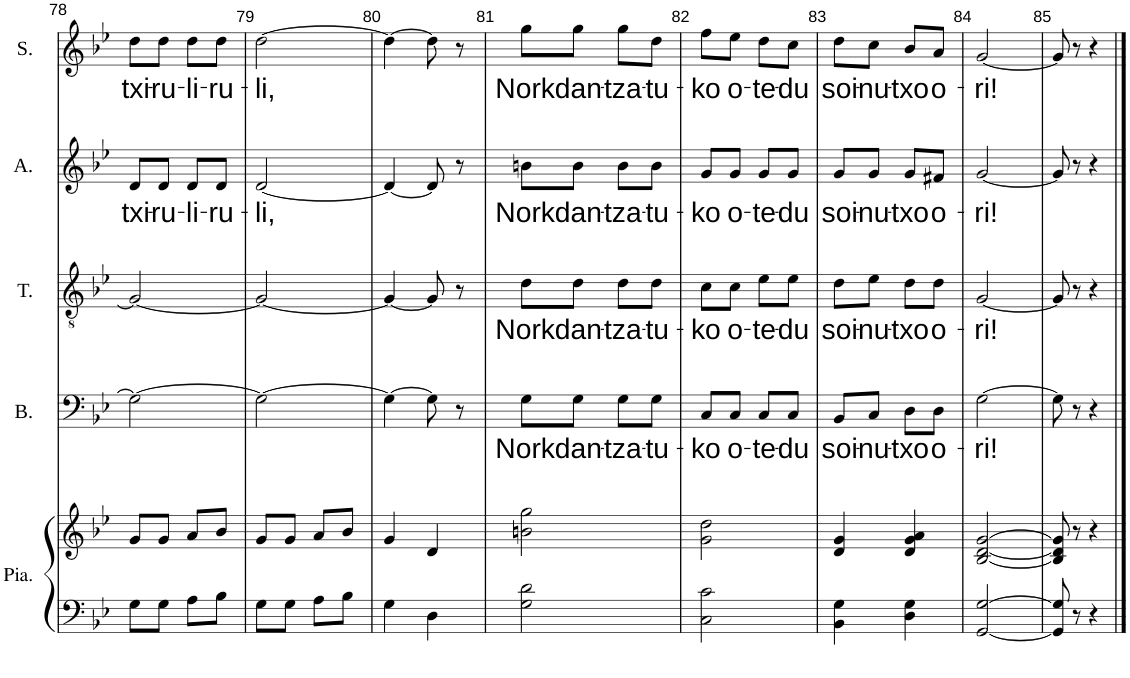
**kern	**kern	**kern	**text	**kern	**text	**kern	**text	**kern	**text
*part5	*part5	*part4	*part4	*part3	*part3	*part2	*part2	*part1	*part1
*staff6	*staff5	*staff4	*staff4	*staff3	*staff3	*staff2	*staff2	*staff1	*staff1
*I"Piano	*	*I"Basse	*	*I"Tenor	*	*I"Alto	*	*I"Soprano	*
*I'Pia.	*	*I'B.	*	*I'T.	*	*I'A.	*	*I'S.	*
!!LO:PB:g=z
*clefF4	*clefG2	*clefF4	*	*clefGv2	*	*clefG2	*	*clefG2	*
*k[b-e-]	*k[b-e-]	*k[b-e-]	*	*k[b-e-]	*	*k[b-e-]	*	*k[b-e-]	*
*M2/4	*M2/4	*M2/4	*	*M2/4	*	*M2/4	*	*M2/4	*
=78	=78	=78	=78	=78	=78	=78	=78	=78	=78
!	!	!	!	!	!	!	!LO:LY:b	!	!LO:LY:b
8G\L	8g/L	2G\_	.	2G/_	.	8d/L	txi-	8dd\L	txi-
!	!	!	!	!	!	!	!LO:LY:b	!	!LO:LY:b
8G\J	8g/J	.	.	.	.	8d/J	-ru-	8dd\J	-ru-
!	!	!	!	!	!	!	!LO:LY:b	!	!LO:LY:b
8A\L	8a/L	.	.	.	.	8d/L	-li-	8dd\L	-li-
!	!	!	!	!	!	!	!LO:LY:b	!	!LO:LY:b
8B-\J	8b-/J	.	.	.	.	8d/J	-ru-	8dd\J	-ru-
=79	=79	=79	=79	=79	=79	=79	=79	=79	=79
!	!	!	!	!	!	!	!LO:LY:b	!	!LO:LY:b
8G\L	8g/L	2G\_	.	2G/_	.	[2d/	-li,	[2dd\	-li,
8G\J	8g/J	.	.	.	.	.	.	.	.
8A\L	8a/L	.	.	.	.	.	.	.	.
8B-\J	8b-/J	.	.	.	.	.	.	.	.
=80	=80	=80	=80	=80	=80	=80	=80	=80	=80
4G\	4g/	4G\_	.	4G/_	.	4d/_	.	4dd\_	.
4D\	4d/	8G\]	.	8G/]	.	8d/]	.	8dd\]	.
.	.	8r	.	8r	.	8r	.	8r	.
=81	=81	=81	=81	=81	=81	=81	=81	=81	=81
!	!	!	!LO:LY:b	!	!LO:LY:b	!	!LO:LY:b	!	!LO:LY:b
2G\ 2d\	2bn\ 2gg\	8G\L	Nork	8d\L	Nork	8bn\L	Nork	8gg\L	Nork
!	!	!	!LO:LY:b	!	!LO:LY:b	!	!LO:LY:b	!	!LO:LY:b
.	.	8G\J	dan-	8d\J	dan-	8b\J	dan-	8gg\J	dan-
!	!	!	!LO:LY:b	!	!LO:LY:b	!	!LO:LY:b	!	!LO:LY:b
.	.	8G\L	-tza-	8d\L	-tza-	8b\L	-tza-	8gg\L	-tza-
!	!	!	!LO:LY:b	!	!LO:LY:b	!	!LO:LY:b	!	!LO:LY:b
.	.	8G\J	-tu-	8d\J	-tu-	8b\J	-tu-	8dd\J	-tu-
=82	=82	=82	=82	=82	=82	=82	=82	=82	=82
!	!	!	!LO:LY:b	!	!LO:LY:b	!	!LO:LY:b	!	!LO:LY:b
2C\ 2c\	2g\ 2dd\	8C/L	-ko	8c\L	-ko	8g/L	-ko	8ff\L	-ko
!	!	!	!LO:LY:b	!	!LO:LY:b	!	!LO:LY:b	!	!LO:LY:b
.	.	8C/J	o-	8c\J	o-	8g/J	o-	8ee-\J	o-
!	!	!	!LO:LY:b	!	!LO:LY:b	!	!LO:LY:b	!	!LO:LY:b
.	.	8C/L	-te-	8e-\L	-te-	8g/L	-te-	8dd\L	-te-
!	!	!	!LO:LY:b	!	!LO:LY:b	!	!LO:LY:b	!	!LO:LY:b
.	.	8C/J	-du	8e-\J	-du	8g/J	-du	8cc\J	-du
=83	=83	=83	=83	=83	=83	=83	=83	=83	=83
!	!	!	!LO:LY:b	!	!LO:LY:b	!	!LO:LY:b	!	!LO:LY:b
4BB-\ 4G\	4d/ 4g/	8BB-/L	soi-	8d\L	soi-	8g/L	soi-	8dd\L	soi-
!	!	!	!LO:LY:b	!	!LO:LY:b	!	!LO:LY:b	!	!LO:LY:b
.	.	8C/J	-nu-	8e-\J	-nu-	8g/J	-nu-	8cc\J	-nu-
!	!	!	!LO:LY:b	!	!LO:LY:b	!	!LO:LY:b	!	!LO:LY:b
4D\ 4G\	4d/ 4g/ 4a/	8D\L	-txo	8d\L	-txo	8g/L	-txo	8b-/L	-txo
!	!	!	!LO:LY:b	!	!LO:LY:b	!	!LO:LY:b	!	!LO:LY:b
.	.	8D\J	o-	8d\J	o-	8f#X/J	o-	8a/J	o-
=84	=84	=84	=84	=84	=84	=84	=84	=84	=84
!	!	!	!LO:LY:b	!	!LO:LY:b	!	!LO:LY:b	!	!LO:LY:b
[2GG/ [2G/	[2B-/ [2d/ [2g/	[2G\	-ri!	[2G/	-ri!	[2g/	-ri!	[2g/	-ri!
=85	=85	=85	=85	=85	=85	=85	=85	=85	=85
8GG/] 8G/]	8B-/] 8d/] 8g/]	8G\]	.	8G/]	.	8g/]	.	8g/]	.
8r	8r	8r	.	8r	.	8r	.	8r	.
4r	4r	4r	.	4r	.	4r	.	4r	.
==	==	==	==	==	==	==	==	==	==
*-	*-	*-	*-	*-	*-	*-	*-	*-	*-
